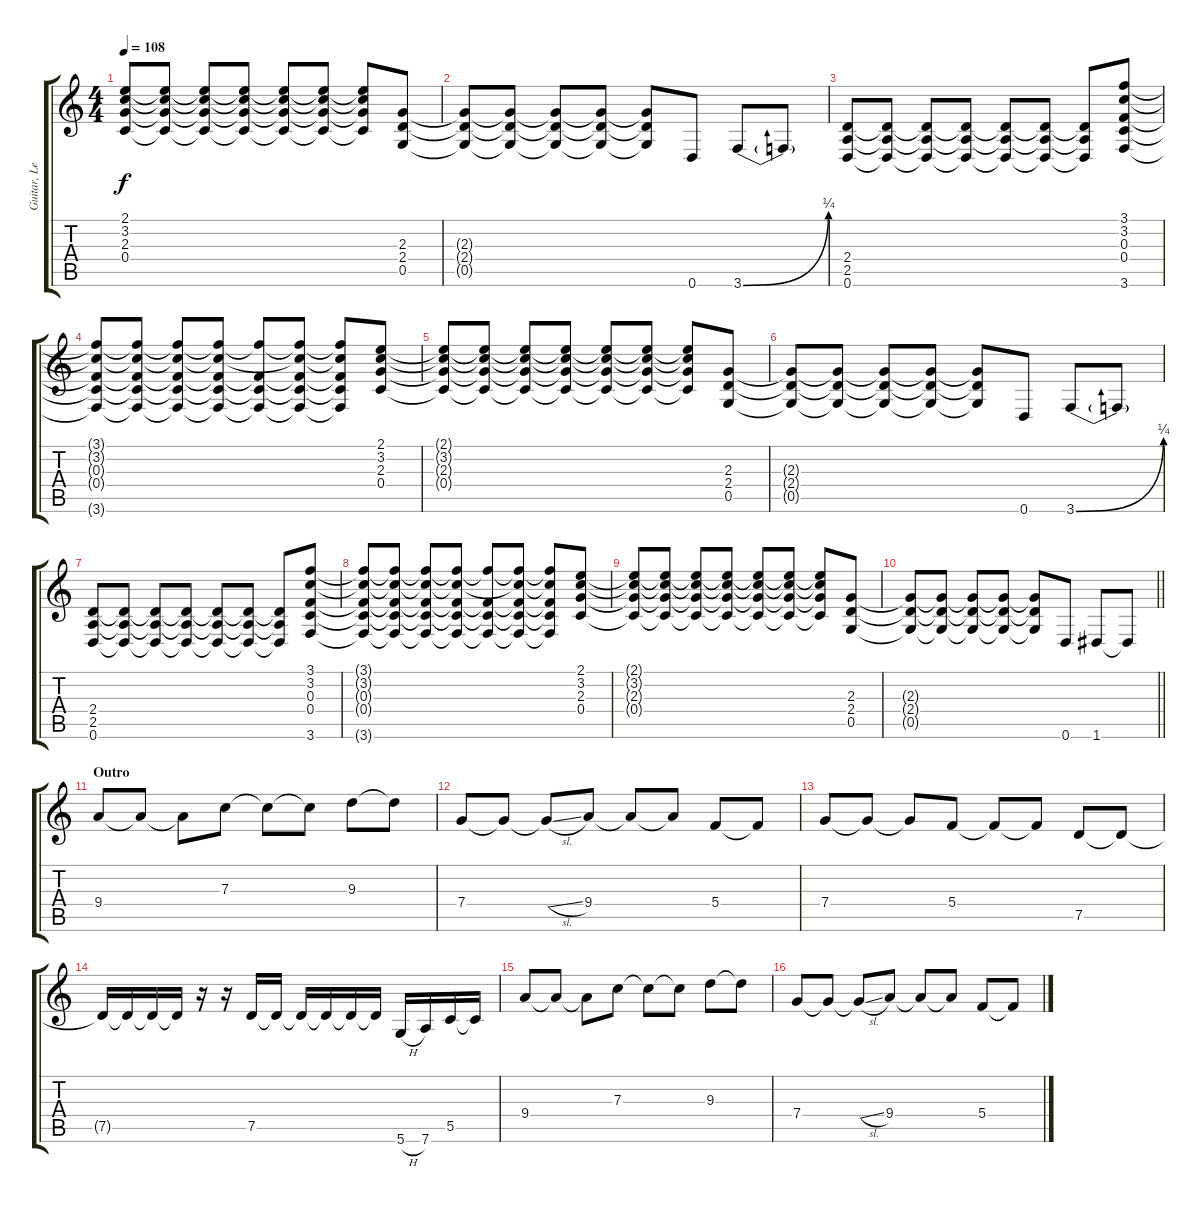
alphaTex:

\track ("Guitar, Lead" "Guitar, Le") {instrument overdrivenguitar}
\staff {score tabs}
\tuning (D4 A3 F3 C3 G2 D2) {hide}
\ts (4 4)
\tempo 108
\clef g2
\ks c
(2.1{t} 3.2{t} 2.3{t} 0.4{t}).8{dy f} (2.1{t} 3.2{t} 2.3{t} 0.4{t}).8 (2.1{t} 3.2{t} 2.3{t} 0.4{t}).8 (2.1{t} 3.2{t} 2.3{t} 0.4{t}).8 (2.1{t} 3.2{t} 2.3{t} 0.4{t}).8 (2.1{t} 3.2{t} 2.3{t} 0.4{t}).8 (2.1{t} 3.2{t} 2.3{t} 0.4{t}).8 (2.3 2.4 0.5).8 |
(2.3{t} 2.4{t} 0.5{t}).8 (2.3{t} 2.4{t} 0.5{t}).8 (2.3{t} 2.4{t} 0.5{t}).8 (2.3{t} 2.4{t} 0.5{t}).8 (2.3{t} 2.4{t} 0.5{t}).8 0.6.8 3.6{be (bend 0 0 60 1)}.8 3.6{t}.8 |
(2.4 2.5 0.6).8 (2.4{t} 2.5{t} 0.6{t}).8 (2.4{t} 2.5{t} 0.6{t}).8 (2.4{t} 2.5{t} 0.6{t}).8 (2.4{t} 2.5{t} 0.6{t}).8 (2.4{t} 2.5{t} 0.6{t}).8 (2.4{t} 2.5{t} 0.6{t}).8 (3.1 3.2 0.3 0.4 3.6).8 |
(3.1{t} 3.2{t} 0.3{t} 0.4{t} 3.6{t}).8 (3.1{t} 3.2{t} 0.3{t} 0.4{t} 3.6{t}).8 (3.1{t} 3.2{t} 0.3{t} 0.4{t} 3.6{t}).8 (3.1{t} 3.2{t} 0.3{t} 0.4{t} 3.6{t}).8 (3.1{t} 0.3{t} 0.4{t} 3.6{t}).8 (3.1{t} 3.2{t} 0.3{t} 0.4{t} 3.6{t}).8 (3.1{t} 3.2{t} 0.3{t} 0.4{t} 3.6{t}).8 (2.1 3.2 2.3 0.4).8 |
(2.1{t} 3.2{t} 2.3{t} 0.4{t}).8 (2.1{t} 3.2{t} 2.3{t} 0.4{t}).8 (2.1{t} 3.2{t} 2.3{t} 0.4{t}).8 (2.1{t} 3.2{t} 2.3{t} 0.4{t}).8 (2.1{t} 3.2{t} 2.3{t} 0.4{t}).8 (2.1{t} 3.2{t} 2.3{t} 0.4{t}).8 (2.1{t} 3.2{t} 2.3{t} 0.4{t}).8 (2.3 2.4 0.5).8 |
(2.3{t} 2.4{t} 0.5{t}).8 (2.3{t} 2.4{t} 0.5{t}).8 (2.3{t} 2.4{t} 0.5{t}).8 (2.3{t} 2.4{t} 0.5{t}).8 (2.3{t} 2.4{t} 0.5{t}).8 0.6.8 3.6{be (bend 0 0 60 1)}.8 3.6{t}.8 |
(2.4 2.5 0.6).8 (2.4{t} 2.5{t} 0.6{t}).8 (2.4{t} 2.5{t} 0.6{t}).8 (2.4{t} 2.5{t} 0.6{t}).8 (2.4{t} 2.5{t} 0.6{t}).8 (2.4{t} 2.5{t} 0.6{t}).8 (2.4{t} 2.5{t} 0.6{t}).8 (3.1 3.2 0.3 0.4 3.6).8 |
(3.1{t} 3.2{t} 0.3{t} 0.4{t} 3.6{t}).8 (3.1{t} 3.2{t} 0.3{t} 0.4{t} 3.6{t}).8 (3.1{t} 3.2{t} 0.3{t} 0.4{t} 3.6{t}).8 (3.1{t} 3.2{t} 0.3{t} 0.4{t} 3.6{t}).8 (3.1{t} 0.3{t} 0.4{t} 3.6{t}).8 (3.1{t} 3.2{t} 0.3{t} 0.4{t} 3.6{t}).8 (3.1{t} 3.2{t} 0.3{t} 0.4{t} 3.6{t}).8 (2.1 3.2 2.3 0.4).8 |
(2.1{t} 3.2{t} 2.3{t} 0.4{t}).8 (2.1{t} 3.2{t} 2.3{t} 0.4{t}).8 (2.1{t} 3.2{t} 2.3{t} 0.4{t}).8 (2.1{t} 3.2{t} 2.3{t} 0.4{t}).8 (2.1{t} 3.2{t} 2.3{t} 0.4{t}).8 (2.1{t} 3.2{t} 2.3{t} 0.4{t}).8 (2.1{t} 3.2{t} 2.3{t} 0.4{t}).8 (2.3 2.4 0.5).8 |
\barLineRight lightlight
(2.3{t} 2.4{t} 0.5{t}).8 (2.3{t} 2.4{t} 0.5{t}).8 (2.3{t} 2.4{t} 0.5{t}).8 (2.3{t} 2.4{t} 0.5{t}).8 (2.3{t} 2.4{t} 0.5{t}).8 0.6.8 1.6.8 1.6{t}.8 |
\section ("" "Outro")
9.4.8 9.4{t}.8 9.4{t}.8 7.3.8 7.3{t}.8 7.3{t}.8 9.3.8 9.3{t}.8 |
7.4.8 7.4{t}.8 7.4{sl t}.8 9.4.8 9.4{t}.8 9.4{t}.8 5.4.8 5.4{t}.8 |
7.4.8 7.4{t}.8 7.4{t}.8 5.4.8 5.4{t}.8 5.4{t}.8 7.5.8 7.5{t}.8 |
7.5{t}.16 7.5{t}.16 7.5{t}.16 7.5{t}.16 r.16 r.16 7.5.16 7.5{t}.16 7.5{t}.16 7.5{t}.16 7.5{t}.16 7.5{t}.16 5.6{h}.16 7.6.16 5.5.16 5.5{t}.16 |
9.4.8 9.4{t}.8 9.4{t}.8 7.3.8 7.3{t}.8 7.3{t}.8 9.3.8 9.3{t}.8 |
7.4.8 7.4{t}.8 7.4{sl t}.8 9.4.8 9.4{t}.8 9.4{t}.8 5.4.8 5.4{t}.8
